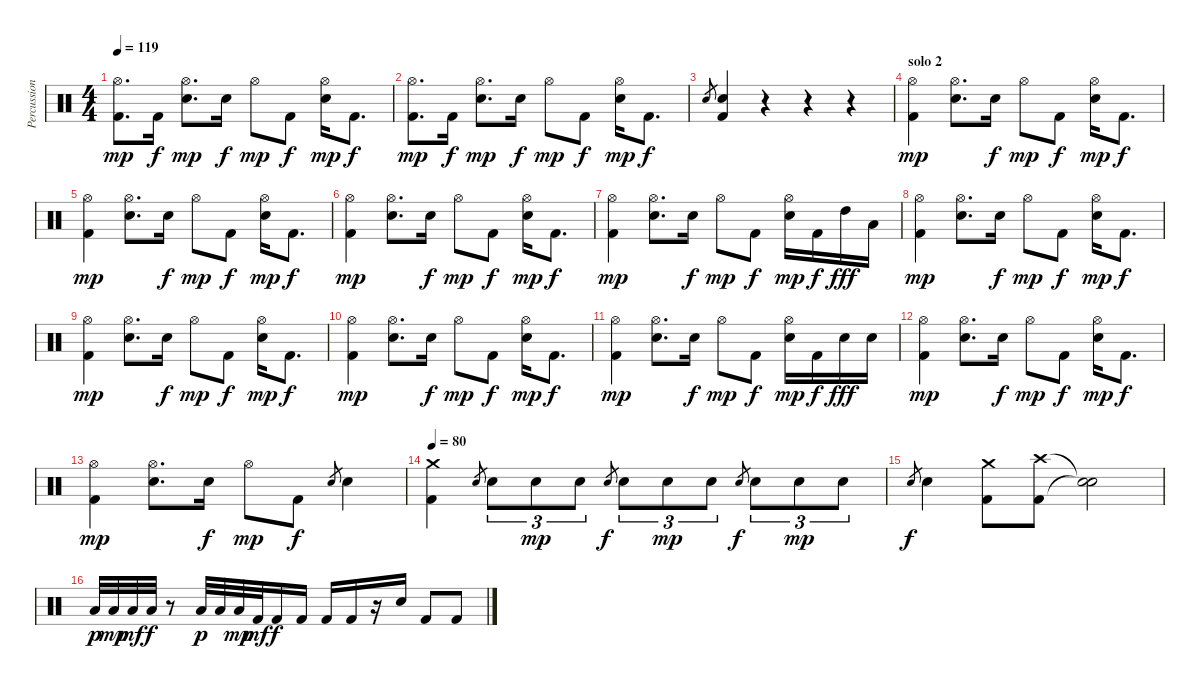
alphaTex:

\track ("Percussions" "Percussion") {instrument percussion}
\staff {score}
\articulation defaults
\ts (4 4)
\tempo 119
\clef neutral
\ks c
("Hi-Hat (open)" "Kick (hit) 2").8{d dy mp} "Kick (hit) 2".16{dy f} ("Hi-Hat (open)" "Snare (hit) 2").8{d dy mp} "Electric Snare (hit)".16{dy f} "Hi-Hat (open)".8{dy mp} "Kick (hit) 2".8{dy f} ("Hi-Hat (open)" "Snare (hit) 2").16{dy mp} "Kick (hit) 2".8{d dy f} |
("Hi-Hat (open)" "Kick (hit) 2").8{d dy mp} "Kick (hit) 2".16{dy f} ("Hi-Hat (open)" "Snare (hit) 2").8{d dy mp} "Electric Snare (hit)".16{dy f} "Hi-Hat (open)".8{dy mp} "Kick (hit) 2".8{dy f} ("Hi-Hat (open)" "Snare (hit) 2").16{dy mp} "Kick (hit) 2".8{d dy f} |
"Snare (hit) 2".8{gr} ("Snare (hit) 2" "Kick (hit) 2").4 r.4 r.4 r.4 |
\section ("" "solo 2")
("Hi-Hat (open)" "Kick (hit) 2").4{dy mp} ("Hi-Hat (open)" "Snare (hit) 2").8{d} "Snare (hit) 2".16{dy f} "Hi-Hat (open)".8{dy mp} "Kick (hit) 2".8{dy f} ("Hi-Hat (open)" "Snare (hit) 2").16{dy mp} "Kick (hit) 2".8{d dy f} |
("Hi-Hat (open)" "Kick (hit) 2").4{dy mp} ("Hi-Hat (open)" "Snare (hit) 2").8{d} "Snare (hit) 2".16{dy f} "Hi-Hat (open)".8{dy mp} "Kick (hit) 2".8{dy f} ("Hi-Hat (open)" "Snare (hit) 2").16{dy mp} "Kick (hit) 2".8{d dy f} |
("Hi-Hat (open)" "Kick (hit) 2").4{dy mp} ("Hi-Hat (open)" "Snare (hit) 2").8{d} "Snare (hit) 2".16{dy f} "Hi-Hat (open)".8{dy mp} "Kick (hit) 2".8{dy f} ("Hi-Hat (open)" "Snare (hit) 2").16{dy mp} "Kick (hit) 2".8{d dy f} |
("Hi-Hat (open)" "Kick (hit) 2").4{dy mp} ("Hi-Hat (open)" "Snare (hit) 2").8{d} "Snare (hit) 2".16{dy f} "Hi-Hat (open)".8{dy mp} "Kick (hit) 2".8{dy f} ("Hi-Hat (open)" "Snare (hit) 2").16{dy mp} "Kick (hit) 2".16{dy f} "High Tom (hit)".16{dy fff} "Low Tom (hit)".16 |
("Hi-Hat (open)" "Kick (hit) 2").4{dy mp} ("Hi-Hat (open)" "Snare (hit) 2").8{d} "Snare (hit) 2".16{dy f} "Hi-Hat (open)".8{dy mp} "Kick (hit) 2".8{dy f} ("Hi-Hat (open)" "Snare (hit) 2").16{dy mp} "Kick (hit) 2".8{d dy f} |
("Hi-Hat (open)" "Kick (hit) 2").4{dy mp} ("Hi-Hat (open)" "Snare (hit) 2").8{d} "Snare (hit) 2".16{dy f} "Hi-Hat (open)".8{dy mp} "Kick (hit) 2".8{dy f} ("Hi-Hat (open)" "Snare (hit) 2").16{dy mp} "Kick (hit) 2".8{d dy f} |
("Hi-Hat (open)" "Kick (hit) 2").4{dy mp} ("Hi-Hat (open)" "Snare (hit) 2").8{d} "Snare (hit) 2".16{dy f} "Hi-Hat (open)".8{dy mp} "Kick (hit) 2".8{dy f} ("Hi-Hat (open)" "Snare (hit) 2").16{dy mp} "Kick (hit) 2".8{d dy f} |
("Hi-Hat (open)" "Kick (hit) 2").4{dy mp} ("Hi-Hat (open)" "Snare (hit) 2").8{d} "Snare (hit) 2".16{dy f} "Hi-Hat (open)".8{dy mp} "Kick (hit) 2".8{dy f} ("Hi-Hat (open)" "Snare (hit) 2").16{dy mp} "Kick (hit) 2".16{dy f} "Snare (hit) 2".16{dy fff} "Snare (hit) 2".16 |
("Hi-Hat (open)" "Kick (hit) 2").4{dy mp} ("Hi-Hat (open)" "Snare (hit) 2").8{d} "Snare (hit) 2".16{dy f} "Hi-Hat (open)".8{dy mp} "Kick (hit) 2".8{dy f} ("Hi-Hat (open)" "Snare (hit) 2").16{dy mp} "Kick (hit) 2".8{d dy f} |
("Hi-Hat (open)" "Kick (hit) 2").4{dy mp} ("Hi-Hat (open)" "Snare (hit) 2").8{d} "Snare (hit) 2".16{dy f} "Hi-Hat (open)".8{dy mp} "Kick (hit) 2".8{dy f} "Snare (hit) 2".8{gr} "Snare (hit) 2".4 |
\tempo 80
("Crash medium (hit)" "Kick (hit) 2").4 "Electric Snare (hit)".8{gr} "Electric Snare (hit)".8{tu (3 2)} "Electric Snare (hit)".8{tu (3 2) dy mp} "Electric Snare (hit)".8{tu (3 2)} "Electric Snare (hit)".8{gr dy f} "Electric Snare (hit)".8{tu (3 2)} "Electric Snare (hit)".8{tu (3 2) dy mp} "Electric Snare (hit)".8{tu (3 2)} "Electric Snare (hit)".8{gr dy f} "Electric Snare (hit)".8{tu (3 2)} "Electric Snare (hit)".8{tu (3 2) dy mp} "Electric Snare (hit)".8{tu (3 2)} |
"Electric Snare (hit)".8{gr dy f} "Electric Snare (hit)".4 ("Crash medium (hit)" "Kick (hit) 2").8 ("Crash high (hit)" "Kick (hit) 2").8 ("Snare (hit)"{t} "Snare (hit)"{t}).2 |
"Low Tom (hit)".32{dy p} "Low Tom (hit)".32{dy mp} "Low Tom (hit)".32{dy mf} "Low Tom (hit)".32{dy f} r.8 "Low Tom (hit)".32{dy p} "Low Tom (hit)".32 "Low Tom (hit)".32{dy mp} "Kick (hit) 2".32{dy mf} "Kick (hit) 2".16{dy f} "Kick (hit) 2".16 "Kick (hit) 2".16 "Kick (hit) 2".16 r.16 "Electric Snare (hit)".16 "Kick (hit) 2".8 "Kick (hit) 2".8
